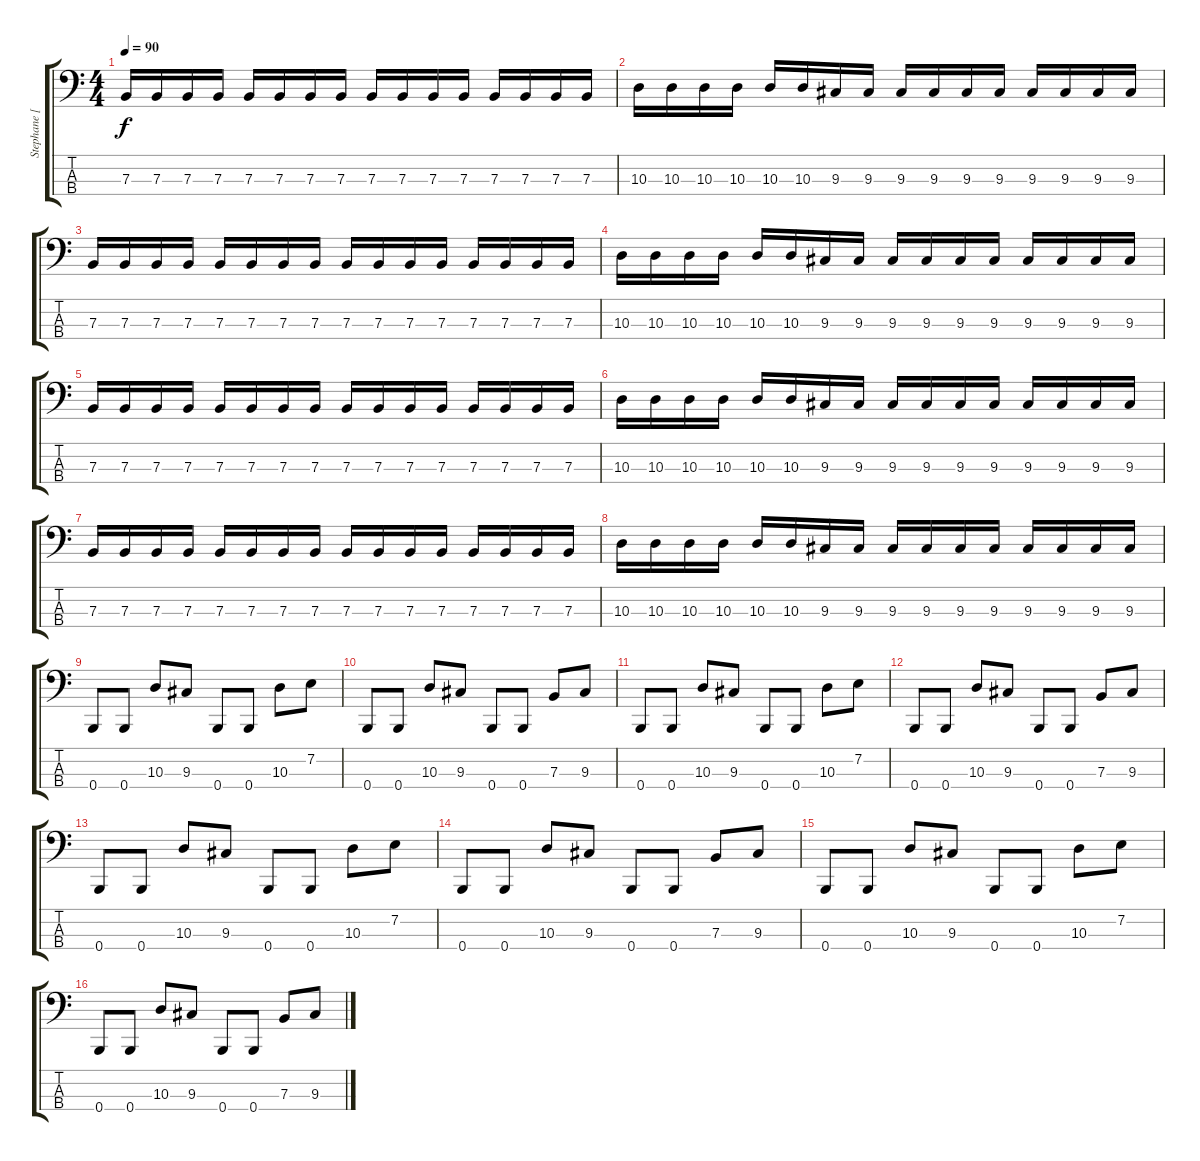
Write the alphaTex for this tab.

\track ("Stephane [Bass]" "Stephane [") {instrument electricbasspick}
\staff {score tabs}
\tuning (D2 A1 E1 B0) {hide}
\ts (4 4)
\tempo 90
\clef f4
\ks c
7.3.16{dy f} 7.3.16 7.3.16 7.3.16 7.3.16 7.3.16 7.3.16 7.3.16 7.3.16 7.3.16 7.3.16 7.3.16 7.3.16 7.3.16 7.3.16 7.3.16 |
10.3.16 10.3.16 10.3.16 10.3.16 10.3.16 10.3.16 9.3.16 9.3.16 9.3.16 9.3.16 9.3.16 9.3.16 9.3.16 9.3.16 9.3.16 9.3.16 |
7.3.16 7.3.16 7.3.16 7.3.16 7.3.16 7.3.16 7.3.16 7.3.16 7.3.16 7.3.16 7.3.16 7.3.16 7.3.16 7.3.16 7.3.16 7.3.16 |
10.3.16 10.3.16 10.3.16 10.3.16 10.3.16 10.3.16 9.3.16 9.3.16 9.3.16 9.3.16 9.3.16 9.3.16 9.3.16 9.3.16 9.3.16 9.3.16 |
7.3.16 7.3.16 7.3.16 7.3.16 7.3.16 7.3.16 7.3.16 7.3.16 7.3.16 7.3.16 7.3.16 7.3.16 7.3.16 7.3.16 7.3.16 7.3.16 |
10.3.16 10.3.16 10.3.16 10.3.16 10.3.16 10.3.16 9.3.16 9.3.16 9.3.16 9.3.16 9.3.16 9.3.16 9.3.16 9.3.16 9.3.16 9.3.16 |
7.3.16 7.3.16 7.3.16 7.3.16 7.3.16 7.3.16 7.3.16 7.3.16 7.3.16 7.3.16 7.3.16 7.3.16 7.3.16 7.3.16 7.3.16 7.3.16 |
10.3.16 10.3.16 10.3.16 10.3.16 10.3.16 10.3.16 9.3.16 9.3.16 9.3.16 9.3.16 9.3.16 9.3.16 9.3.16 9.3.16 9.3.16 9.3.16 |
0.4.8 0.4.8 10.3.8 9.3.8 0.4.8 0.4.8 10.3.8 7.2.8 |
0.4.8 0.4.8 10.3.8 9.3.8 0.4.8 0.4.8 7.3.8 9.3.8 |
0.4.8 0.4.8 10.3.8 9.3.8 0.4.8 0.4.8 10.3.8 7.2.8 |
0.4.8 0.4.8 10.3.8 9.3.8 0.4.8 0.4.8 7.3.8 9.3.8 |
0.4.8 0.4.8 10.3.8 9.3.8 0.4.8 0.4.8 10.3.8 7.2.8 |
0.4.8 0.4.8 10.3.8 9.3.8 0.4.8 0.4.8 7.3.8 9.3.8 |
0.4.8 0.4.8 10.3.8 9.3.8 0.4.8 0.4.8 10.3.8 7.2.8 |
0.4.8 0.4.8 10.3.8 9.3.8 0.4.8 0.4.8 7.3.8 9.3.8
